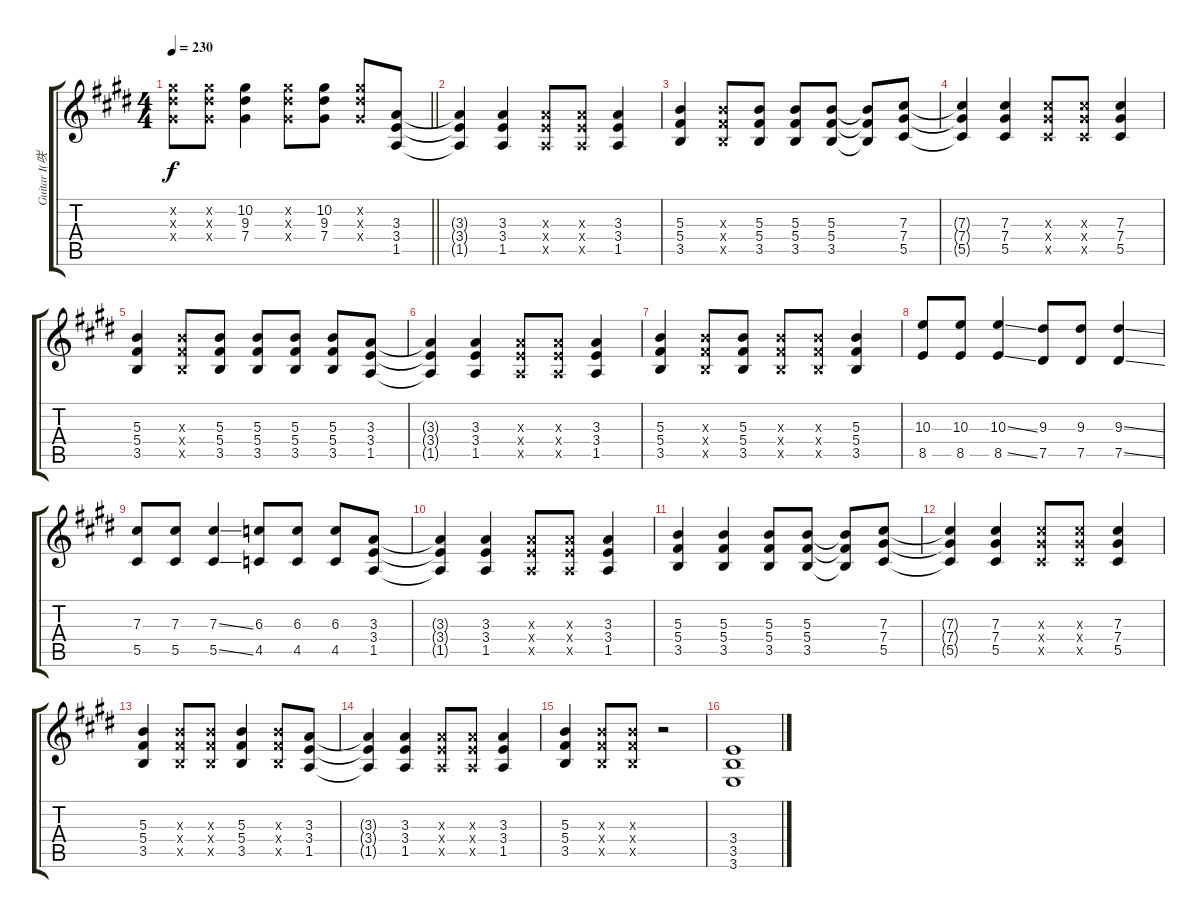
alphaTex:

\track ("Guitar I(咲人)" "Guitar I(咲") {instrument overdrivenguitar}
\staff {score tabs}
\tuning (Eb4 Bb3 Gb3 Db3 Ab2 Db2) {hide}
\ts (4 4)
\tempo 230
\clef g2
\barLineRight lightlight
\ks e
(10.2{x} 9.3{x} 7.4{x}).8{dy f} (10.2{x} 9.3{x} 7.4{x}).8 (10.2 9.3 7.4).4 (10.2{x} 9.3{x} 7.4{x}).8 (10.2 9.3 7.4).8 (10.2{x} 9.3{x} 7.4{x}).8 (3.3 3.4 1.5).8 |
(3.3{t} 3.4{t} 1.5{t}).4 (3.3 3.4 1.5).4 (3.3{x} 3.4{x} 1.5{x}).8 (3.3{x} 3.4{x} 1.5{x}).8 (3.3 3.4 1.5).4 |
(5.3 5.4 3.5).4 (5.3{x} 5.4{x} 3.5{x}).8 (5.3 5.4 3.5).8 (5.3 5.4 3.5).8 (5.3 5.4 3.5).8 (5.3{t} 5.4{t} 3.5{t}).8 (7.3 7.4 5.5).8 |
(7.3{t} 7.4{t} 5.5{t}).4 (7.3 7.4 5.5).4 (7.3{x} 7.4{x} 5.5{x}).8 (7.3{x} 7.4{x} 5.5{x}).8 (7.3 7.4 5.5).4 |
(5.3 5.4 3.5).4 (5.3{x} 5.4{x} 3.5{x}).8 (5.3 5.4 3.5).8 (5.3 5.4 3.5).8 (5.3 5.4 3.5).8 (5.3 5.4 3.5).8 (3.3 3.4 1.5).8 |
(3.3{t} 3.4{t} 1.5{t}).4 (3.3 3.4 1.5).4 (3.3{x} 3.4{x} 1.5{x}).8 (3.3{x} 3.4{x} 1.5{x}).8 (3.3 3.4 1.5).4 |
(5.3 5.4 3.5).4 (5.3{x} 5.4{x} 3.5{x}).8 (5.3 5.4 3.5).8 (5.3{x} 5.4{x} 3.5{x}).8 (5.3{x} 5.4{x} 3.5{x}).8 (5.3 5.4 3.5).4 |
(10.3 8.5).8 (10.3 8.5).8 (10.3{ss} 8.5{ss}).4 (9.3 7.5).8 (9.3 7.5).8 (9.3{ss} 7.5{ss}).4 |
(7.3 5.5).8 (7.3 5.5).8 (7.3{ss} 5.5{ss}).4 (6.3 4.5).8 (6.3 4.5).8 (6.3 4.5).8 (3.3 3.4 1.5).8 |
(3.3{t} 3.4{t} 1.5{t}).4 (3.3 3.4 1.5).4 (3.3{x} 3.4{x} 1.5{x}).8 (3.3{x} 3.4{x} 1.5{x}).8 (3.3 3.4 1.5).4 |
(5.3 5.4 3.5).4 (5.3 5.4 3.5).4 (5.3 5.4 3.5).8 (5.3 5.4 3.5).8 (5.3{t} 5.4{t} 3.5{t}).8 (7.3 7.4 5.5).8 |
(7.3{t} 7.4{t} 5.5{t}).4 (7.3 7.4 5.5).4 (7.3{x} 7.4{x} 5.5{x}).8 (7.3{x} 7.4{x} 5.5{x}).8 (7.3 7.4 5.5).4 |
(5.3 5.4 3.5).4 (5.3{x} 5.4{x} 3.5{x}).8 (5.3{x} 5.4{x} 3.5{x}).8 (5.3 5.4 3.5).4 (5.3{x} 5.4{x} 3.5{x}).8 (3.3 3.4 1.5).8 |
(3.3{t} 3.4{t} 1.5{t}).4 (3.3 3.4 1.5).4 (3.3{x} 3.4{x} 1.5{x}).8 (3.3{x} 3.4{x} 1.5{x}).8 (3.3 3.4 1.5).4 |
(5.3 5.4 3.5).4 (5.3{x} 5.4{x} 3.5{x}).8 (5.3{x} 5.4{x} 3.5{x}).8 r.2 |
(3.4 3.5 3.6).1
